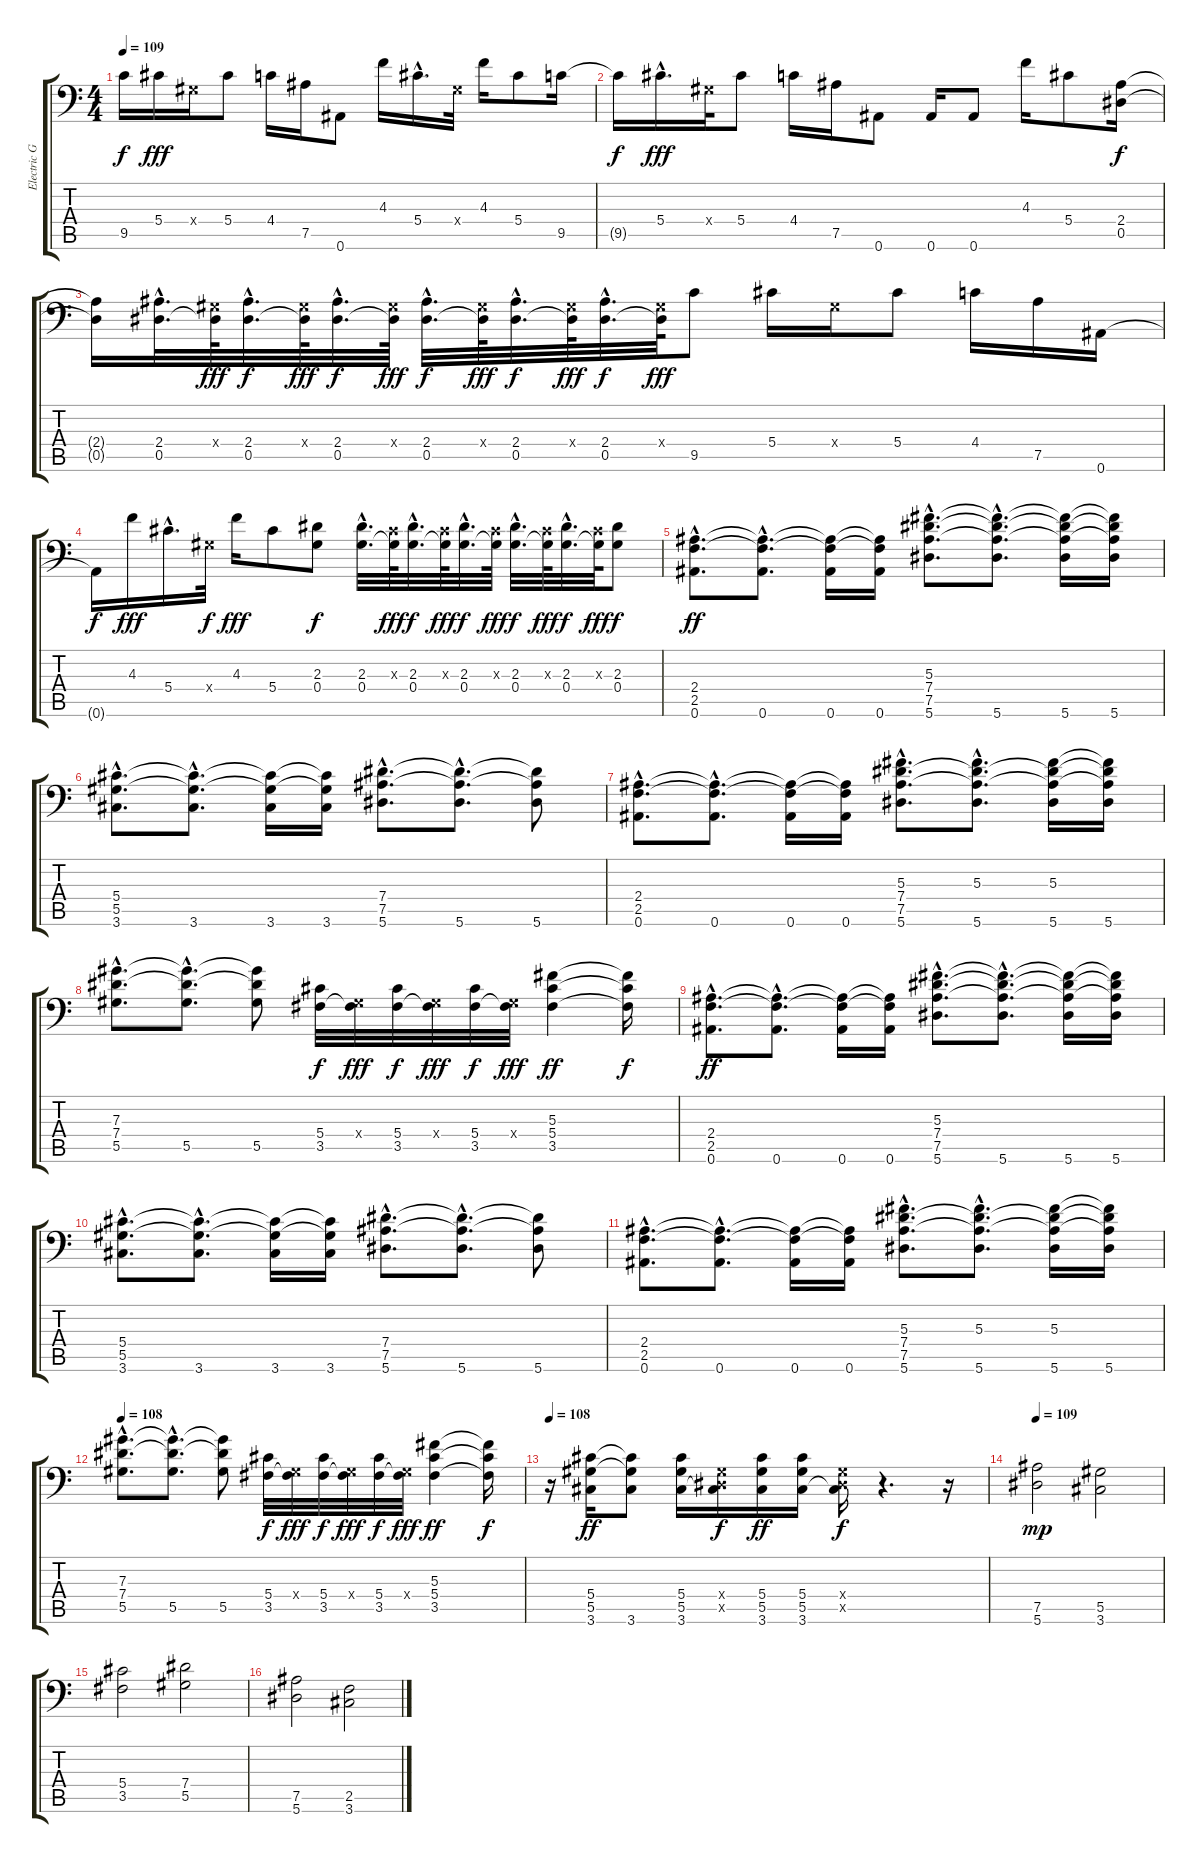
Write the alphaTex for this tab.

\track ("Electric Guitar 3" "Electric G") {instrument distortionguitar}
\staff {score tabs}
\tuning (Bb3 F3 Db3 Ab2 Eb2 Bb1) {hide}
\ts (4 4)
\tempo 109
\clef f4
\ks c
9.5{t}.16{dy f} 5.4.16{dy fff} 0.4{x}.16 5.4.8 4.4.16 7.5.16 0.6.8 4.3.16 5.4{hac}.16{d} 0.4{x}.32 4.3.16 5.4.8 9.5.16 |
9.5{t}.16{dy f} 5.4{hac}.16{d dy fff} 0.4{x}.32 5.4.8 4.4.16 7.5.16 0.6.8 0.6.16 0.6.8 4.3.16 5.4.8 (2.4 0.5).16{dy f} |
(2.4{t} 0.5{t}).16 (2.4{hac} 0.5{hac}).32{d} (0.4{x} 0.5{t}).64{dy fff} (2.4{hac} 0.5{hac}).32{d dy f} (0.4{x} 0.5{t}).64{dy fff} (2.4{hac} 0.5{hac}).32{d dy f} (0.4{x} 0.5{t}).64{dy fff} (2.4{hac} 0.5{hac}).32{d dy f} (0.4{x} 0.5{t}).64{dy fff} (2.4{hac} 0.5{hac}).32{d dy f} (0.4{x} 0.5{t}).64{dy fff} (2.4{hac} 0.5{hac}).32{d dy f} (0.4{x} 0.5{t}).64{dy fff} 9.5.8 5.4.16 0.4{x}.16 5.4.8 4.4.16 7.5.16 0.6.16 |
0.6{t}.16{dy f} 4.3.16{dy fff} 5.4{hac}.16{d} 0.4{x}.32{dy f} 4.3.16{dy fff} 5.4.8 (2.3 0.4).8{dy f} (2.3{hac} 0.4{hac}).32{d} (0.3{x} 0.4{t}).64{dy fff} (2.3{hac} 0.4{hac}).32{d dy f} (0.3{x} 0.4{t}).64{dy fff} (2.3{hac} 0.4{hac}).32{d dy f} (0.3{x} 0.4{t}).64{dy fff} (2.3{hac} 0.4{hac}).32{d dy f} (0.3{x} 0.4{t}).64{dy fff} (2.3{hac} 0.4{hac}).32{d dy f} (0.3{x} 0.4{t}).64{dy fff} (2.3 0.4).8{dy f} |
(2.4{hac} 2.5{hac} 0.6{hac}).8{d dy ff} (2.4{hac t} 2.5{hac t} 0.6{hac}).8{d} (2.4{t} 2.5{t} 0.6).16 (2.4{t} 2.5{t} 0.6).16 (5.3{hac} 7.4{hac} 7.5{hac} 5.6{hac}).8{d} (5.3{hac t} 7.4{hac t} 7.5{hac t} 5.6{hac}).8{d} (5.3{t} 7.4{t} 7.5{t} 5.6).16 (5.3{t} 7.4{t} 7.5{t} 5.6).16 |
(5.4{hac} 5.5{hac} 3.6{hac}).8{d} (5.4{hac t} 5.5{hac t} 3.6{hac}).8{d} (5.4{t} 5.5{t} 3.6).16 (5.4{t} 5.5{t} 3.6).16 (7.4{hac} 7.5{hac} 5.6{hac}).8{d} (7.4{hac t} 7.5{hac t} 5.6{hac}).8{d} (7.4{t} 7.5{t} 5.6).8 |
(2.4{hac} 2.5{hac} 0.6{hac}).8{d} (2.4{hac t} 2.5{hac t} 0.6{hac}).8{d} (2.4{t} 2.5{t} 0.6).16 (2.4{t} 2.5{t} 0.6).16 (5.3{hac} 7.4{hac} 7.5{hac} 5.6{hac}).8{d} (5.3{hac} 7.4{hac t} 7.5{hac t} 5.6{hac}).8{d} (5.3 7.4{t} 7.5{t} 5.6).16 (5.3{t} 7.4{t} 7.5{t} 5.6).16 |
(7.3{hac} 7.4{hac} 5.5{hac}).8{d} (7.3{hac t} 7.4{hac t} 5.5{hac}).8{d} (7.3{t} 7.4{t} 5.5).8 (5.4 3.5).32{dy f} (0.4{x} 3.5{t}).32{dy fff} (5.4 3.5).32{dy f} (0.4{x} 3.5{t}).32{dy fff} (5.4 3.5).32{dy f} (0.4{x} 3.5{t}).32{dy fff} (5.3 5.4 3.5).4{dy ff} (5.3{t} 5.4{t} 3.5{t}).16{dy f} |
(2.4{hac} 2.5{hac} 0.6{hac}).8{d dy ff} (2.4{hac t} 2.5{hac t} 0.6{hac}).8{d} (2.4{t} 2.5{t} 0.6).16 (2.4{t} 2.5{t} 0.6).16 (5.3{hac} 7.4{hac} 7.5{hac} 5.6{hac}).8{d} (5.3{hac t} 7.4{hac t} 7.5{hac t} 5.6{hac}).8{d} (5.3{t} 7.4{t} 7.5{t} 5.6).16 (5.3{t} 7.4{t} 7.5{t} 5.6).16 |
(5.4{hac} 5.5{hac} 3.6{hac}).8{d} (5.4{hac t} 5.5{hac t} 3.6{hac}).8{d} (5.4{t} 5.5{t} 3.6).16 (5.4{t} 5.5{t} 3.6).16 (7.4{hac} 7.5{hac} 5.6{hac}).8{d} (7.4{hac t} 7.5{hac t} 5.6{hac}).8{d} (7.4{t} 7.5{t} 5.6).8 |
(2.4{hac} 2.5{hac} 0.6{hac}).8{d} (2.4{hac t} 2.5{hac t} 0.6{hac}).8{d} (2.4{t} 2.5{t} 0.6).16 (2.4{t} 2.5{t} 0.6).16 (5.3{hac} 7.4{hac} 7.5{hac} 5.6{hac}).8{d} (5.3{hac} 7.4{hac t} 7.5{hac t} 5.6{hac}).8{d} (5.3 7.4{t} 7.5{t} 5.6).16 (5.3{t} 7.4{t} 7.5{t} 5.6).16 |
\tempo 108
(7.3{hac} 7.4{hac} 5.5{hac}).8{d} (7.3{hac t} 7.4{hac t} 5.5{hac}).8{d} (7.3{t} 7.4{t} 5.5).8 (5.4 3.5).32{dy f} (0.4{x} 3.5{t}).32{dy fff} (5.4 3.5).32{dy f} (0.4{x} 3.5{t}).32{dy fff} (5.4 3.5).32{dy f} (0.4{x} 3.5{t}).32{dy fff} (5.3 5.4 3.5).4{dy ff} (5.3{t} 5.4{t} 3.5{t}).16{dy f} |
\tempo 108
r.16 (5.4 5.5 3.6).16{dy ff} (5.4{t} 5.5{t} 3.6).8 (5.4 5.5 3.6).16 (0.4{x} 0.5{x} 3.6{t}).16{dy f} (5.4 5.5 3.6).16{dy ff} (5.4 5.5 3.6).16 (0.4{x} 0.5{x} 3.6{t}).16{dy f} r.4{d} r.16 |
\tempo 109
(7.5 5.6).2{dy mp} (5.5 3.6).2 |
(5.4 3.5).2 (7.4 5.5).2 |
(7.5 5.6).2 (2.5 3.6).2
